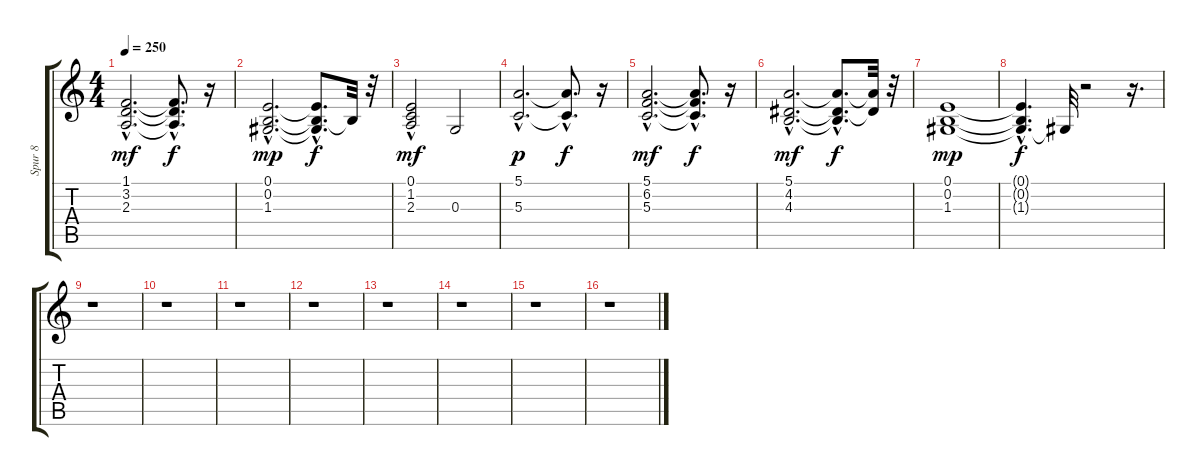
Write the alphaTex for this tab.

\track ("Spur 8" "Spur 8") {instrument fx8scifi}
\staff {score tabs}
\tuning (E4 B3 G3 D3 A2 E2) {hide}
\ts (4 4)
\tempo 250
\clef g2
\ks c
(1.1{hac} 3.2{hac} 2.3{hac}).2{d dy mf} (1.1{hac t} 3.2{t} 2.3{t}).8{d dy f} r.16 |
(0.1{hac} 0.2{hac} 1.3{hac}).2{d dy mp} (0.1{hac t} 0.2{hac t} 1.3{hac t}).8{d dy f} 0.2{t}.32 r.32 |
(0.1{hac} 1.2{hac} 2.3{hac}).2{dy mf} 0.3.2 |
(5.1{hac} 5.3{hac}).2{d dy p} (5.1{t} 5.3{hac t}).8{d dy f} r.16 |
(5.1{hac} 6.2{hac} 5.3{hac}).2{d dy mf} (5.1{hac t} 6.2{t} 5.3{hac t}).8{d dy f} r.16 |
(5.1{hac} 4.2{hac} 4.3{hac}).2{d dy mf} (5.1{hac t} 4.2{hac t} 4.3{t}).8{d dy f} (5.1{t} 4.2{t}).32 r.32 |
(0.1 0.2 1.3).1{dy mp} |
(0.1{t} 0.2{hac t} 1.3{hac t}).4{d dy f} 1.3{t}.32 r.2 r.16{d} |
r.1 |
r.1 |
r.1 |
r.1 |
r.1 |
r.1 |
r.1 |
r.1
